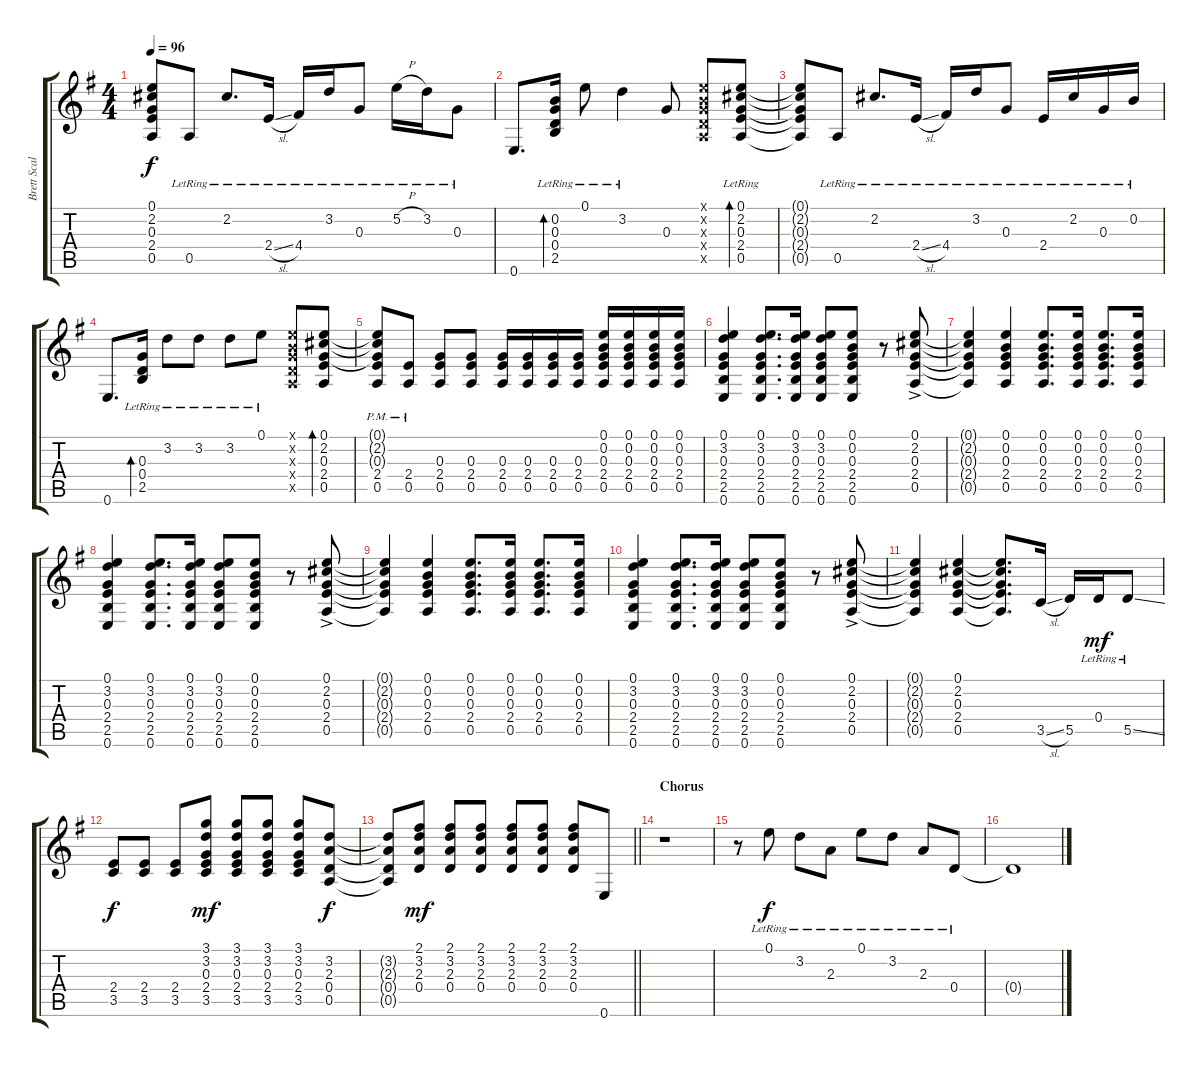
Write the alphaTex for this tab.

\track ("Brett Scallions (Rhythm Guitar)" "Brett Scal") {instrument electricguitarjazz}
\staff {score tabs}
\tuning (E4 B3 G3 D3 A2 E2) {hide}
\ts (4 4)
\tempo 96
\clef g2
\ks g
(0.1{t} 2.2{t} 0.3{t} 2.4{t} 0.5{t}).8{dy f} 0.5{lr}.8 2.2{lr}.8{d} 2.4{sl lr}.16 4.4{lr}.16 3.2{lr}.16 0.3{lr}.8 5.2{h lr}.16 3.2{lr}.16 0.3{lr}.8 |
0.6.8{d} (0.2{lr} 0.3{lr} 0.4{lr} 2.5{lr}).16{bd 240} 0.1{lr}.8 3.2{lr}.4 0.3.8 (0.1{x} 0.2{x} 0.3{x} 0.4{x} 0.5{x}).8 (0.1{lr} 2.2{lr} 0.3{lr} 2.4{lr} 0.5{lr}).8{bd 120} |
(0.1{t} 2.2{t} 0.3{t} 2.4{t} 0.5{t}).8 0.5{lr}.8 2.2{lr}.8{d} 2.4{sl lr}.16 4.4{lr}.16 3.2{lr}.16 0.3{lr}.8 2.4{lr}.16 2.2{lr}.16 0.3{lr}.16 0.2{lr}.16 |
0.6.8{d} (0.3{lr} 0.4{lr} 2.5{lr}).16{bd 120} 3.2{lr}.8 3.2{lr}.8 3.2{lr}.8 0.1{lr}.8 (0.1{x} 0.2{x} 0.3{x} 0.4{x} 0.5{x}).8 (0.1 2.2 0.3 2.4 0.5).8{bd 120 volume 10} |
(0.1{t} 2.2{t} 0.3{t} 2.4{pm} 0.5{pm}).8{volume 8 instrument distortionguitar} (2.4{pm} 0.5{pm}).8 (0.3 2.4 0.5).8 (0.3 2.4 0.5).8 (0.3 2.4 0.5).16 (0.3 2.4 0.5).16 (0.3 2.4 0.5).16 (0.3 2.4 0.5).16 (0.1 0.2 0.3 2.4 0.5).16 (0.1 0.2 0.3 2.4 0.5).16 (0.1 0.2 0.3 2.4 0.5).16 (0.1 0.2 0.3 2.4 0.5).16 |
(0.1 3.2 0.3 2.4 2.5 0.6).4 (0.1 3.2 0.3 2.4 2.5 0.6).8{d} (0.1 3.2 0.3 2.4 2.5 0.6).16 (0.1 3.2 0.3 2.4 2.5 0.6).8 (0.1 0.2 0.3 2.4 2.5 0.6).8 r.8 (0.1{ac} 2.2{ac} 0.3{ac} 2.4{ac} 0.5{ac}).8 |
(0.1{t} 2.2{t} 0.3{t} 2.4{t} 0.5{t}).4 (0.1 0.2 0.3 2.4 0.5).4 (0.1 0.2 0.3 2.4 0.5).8{d} (0.1 0.2 0.3 2.4 0.5).16 (0.1 0.2 0.3 2.4 0.5).8{d} (0.1 0.2 0.3 2.4 0.5).16 |
(0.1 3.2 0.3 2.4 2.5 0.6).4 (0.1 3.2 0.3 2.4 2.5 0.6).8{d} (0.1 3.2 0.3 2.4 2.5 0.6).16 (0.1 3.2 0.3 2.4 2.5 0.6).8 (0.1 0.2 0.3 2.4 2.5 0.6).8 r.8 (0.1{ac} 2.2{ac} 0.3{ac} 2.4{ac} 0.5{ac}).8 |
(0.1{t} 2.2{t} 0.3{t} 2.4{t} 0.5{t}).4 (0.1 0.2 0.3 2.4 0.5).4 (0.1 0.2 0.3 2.4 0.5).8{d} (0.1 0.2 0.3 2.4 0.5).16 (0.1 0.2 0.3 2.4 0.5).8{d} (0.1 0.2 0.3 2.4 0.5).16 |
(0.1 3.2 0.3 2.4 2.5 0.6).4 (0.1 3.2 0.3 2.4 2.5 0.6).8{d} (0.1 3.2 0.3 2.4 2.5 0.6).16 (0.1 3.2 0.3 2.4 2.5 0.6).8 (0.1 0.2 0.3 2.4 2.5 0.6).8 r.8 (0.1{ac} 2.2{ac} 0.3{ac} 2.4{ac} 0.5{ac}).8 |
(0.1{t} 2.2{t} 0.3{t} 2.4{t} 0.5{t}).4 (0.1 2.2 0.3 2.4 0.5).4 (0.1{t} 2.2{t} 0.3{t} 2.4{t} 0.5{t}).8{d} 3.5{sl}.16 5.5.16 0.4{lr}.16{dy mf} 5.5{ss lr}.8 |
(2.4 3.5).8{dy f} (2.4 3.5).8 (2.4 3.5).8 (3.1 3.2 0.3 2.4 3.5).8{dy mf} (3.1 3.2 0.3 2.4 3.5).8 (3.1 3.2 0.3 2.4 3.5).8 (3.1 3.2 0.3 2.4 3.5).8 (3.2 2.3 0.4 0.5).8{dy f} |
\barLineRight lightlight
(3.2{t} 2.3{t} 0.4{t} 0.5{t}).8 (2.1 3.2 2.3 0.4).8{dy mf} (2.1 3.2 2.3 0.4).8 (2.1 3.2 2.3 0.4).8 (2.1 3.2 2.3 0.4).8 (2.1 3.2 2.3 0.4).8 (2.1 3.2 2.3 0.4).8 0.6.8 |
\section ("" "Chorus")
r.1 |
r.8{volume 16 instrument electricguitarjazz} 0.1{lr}.8{dy f} 3.2{lr}.8 2.3{lr}.8 0.1{lr}.8 3.2{lr}.8 2.3{lr}.8 0.4{lr}.8 |
0.4{t}.1
